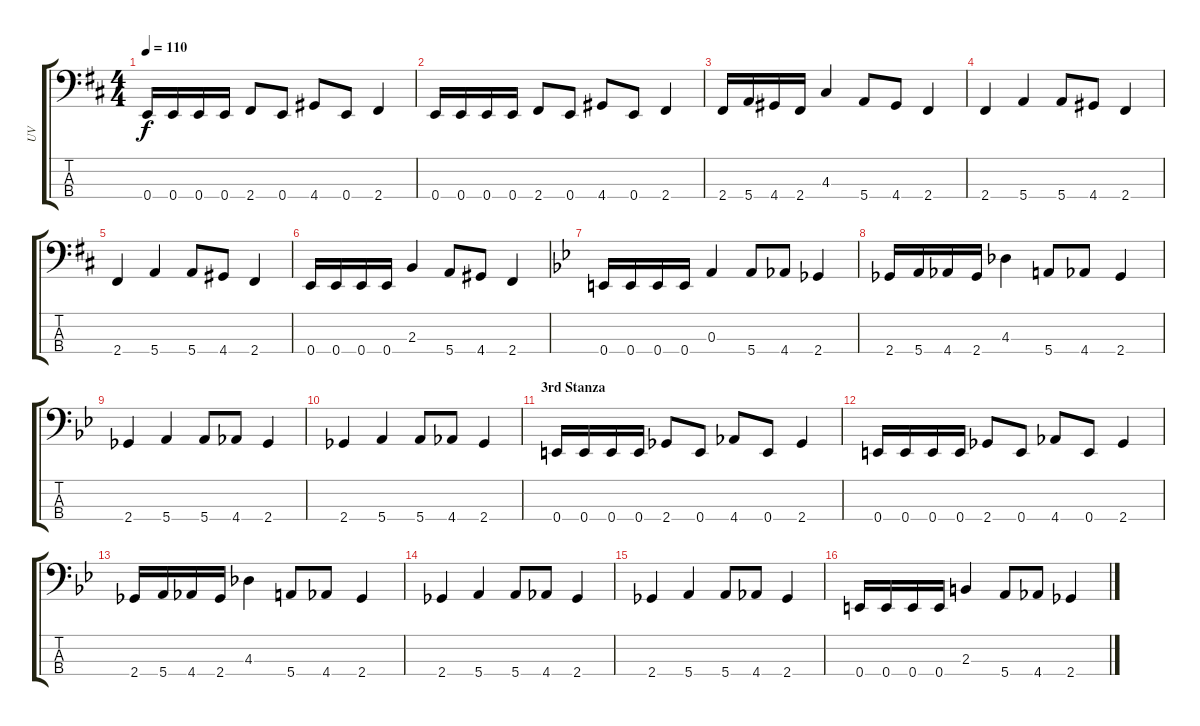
\track ("UV" "UV") {instrument acousticbass}
\staff {score tabs}
\tuning (G0 D0 A-1 E-1) {hide}
\ts (4 4)
\tempo 110
\clef f4
\ks bminor
0.4.16{dy f} 0.4.16 0.4.16 0.4.16 2.4.8 0.4.8 4.4.8 0.4.8 2.4.4 |
0.4.16 0.4.16 0.4.16 0.4.16 2.4.8 0.4.8 4.4.8 0.4.8 2.4.4 |
2.4.16 5.4.16 4.4.16 2.4.16 4.3.4 5.4.8 4.4.8 2.4.4 |
2.4.4 5.4.4 5.4.8 4.4.8 2.4.4 |
2.4.4 5.4.4 5.4.8 4.4.8 2.4.4 |
0.4.16 0.4.16 0.4.16 0.4.16 2.3.4 5.4.8 4.4.8 2.4.4 |
\ks bb
0.4.16 0.4.16 0.4.16 0.4.16 0.3.4 5.4.8 4.4.8 2.4.4 |
2.4.16 5.4.16 4.4.16 2.4.16 4.3.4 5.4.8 4.4.8 2.4.4 |
2.4.4 5.4.4 5.4.8 4.4.8 2.4.4 |
2.4.4 5.4.4 5.4.8 4.4.8 2.4.4 |
\section ("" "3rd Stanza")
0.4.16 0.4.16 0.4.16 0.4.16 2.4.8 0.4.8 4.4.8 0.4.8 2.4.4 |
0.4.16 0.4.16 0.4.16 0.4.16 2.4.8 0.4.8 4.4.8 0.4.8 2.4.4 |
2.4.16 5.4.16 4.4.16 2.4.16 4.3.4 5.4.8 4.4.8 2.4.4 |
2.4.4 5.4.4 5.4.8 4.4.8 2.4.4 |
2.4.4 5.4.4 5.4.8 4.4.8 2.4.4 |
0.4.16 0.4.16 0.4.16 0.4.16 2.3.4 5.4.8 4.4.8 2.4.4
